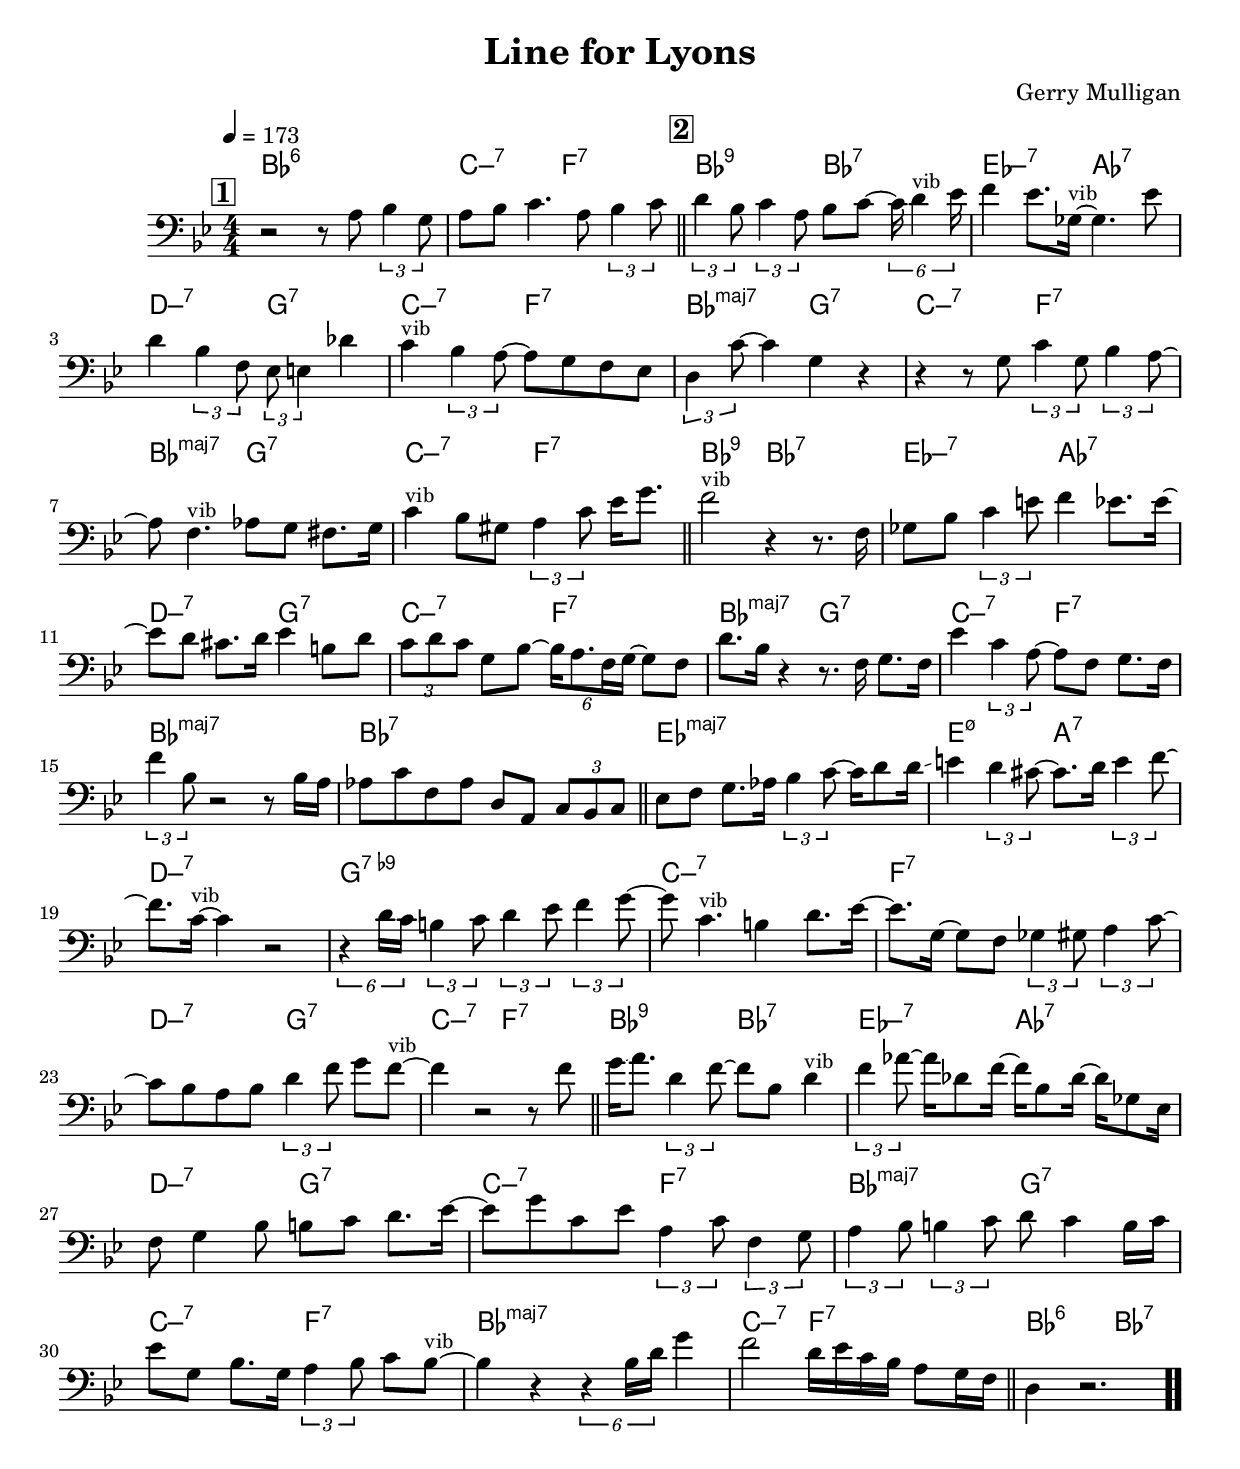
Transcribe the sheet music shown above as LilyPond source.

\version "2.13.2"

#(ly:set-option 'point-and-click #f)

\header {
  title = "Line for Lyons"
  composer = "Gerry Mulligan"
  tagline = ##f
}
global =
{
    \override Staff.TimeSignature #'style = #'()
    \time 4/4
    \clef "bass"
    \key bes \major
    \override Rest #'direction = #'0
    \override MultiMeasureRest #'staff-position = #0
}
\score
{
<<
    \transpose c' c'

    \new ChordNames { \chords {
      \set majorSevenSymbol = \markup { "maj7" }
      \set minorChordModifier = \markup { \char ##x2013 }
      | bes1:6 | c2:min7 f2:7 
      | bes2:9 bes2:7 | es2:min7 aes2:7 | d2:min7 g2:7 | c2:min7 f2:7 | bes2:maj g2:7 | c2:min7 f2:7 | bes2:maj g2:7 | c2:min7 f2:7 
      | bes2:9 bes2:7 | es2:min7 aes2:7 | d2:min7 g2:7 | c2:min7 f2:7 | bes2:maj g2:7 | c2:min7 f2:7 | bes1:maj | bes1:7 
      | es1:maj | e2:min5-7 a2:7 | d1:min7 | g1:9- | c1:min7 | f1:7 | d2:min7 g2:7 | c2:min7 f2:7 
      | bes2:9 bes2:7 | es2:min7 aes2:7 | d2:min7 g2:7 | c2:min7 f2:7 | bes2:maj g2:7 | c2:min7 f2:7 | bes1:maj | c2:min7 f2:7 
      | bes2:6 bes2:7|
      }
      }

    \new Staff
    <<
    \transpose c' c'

    {
      \global
  		%\override Score.MetronomeMark #'transparent = ##t
  		%\override Score.MetronomeMark #'stencil = ##f
  		
  		\override HorizontalBracket #'direction = #UP
  		\override HorizontalBracket #'bracket-flare = #'(0 . 0)
  		
  		\override TextSpanner #'dash-fraction = #1.0
  		\override TextSpanner #'bound-details #'left #'text = \markup{ \concat{\draw-line #'(0 . -1.0) \draw-line #'(1.0 . 0) }}
  		\override TextSpanner #'bound-details #'right #'text = \markup{ \concat{ \draw-line #'(1.0 . 0) \draw-line #'(0 . -1.0) }}
          \set Score.markFormatter = #format-mark-box-numbers


      \tempo 4 = 173
      \set Score.currentBarNumber = #-1
     
      \bar "||" \mark \default r2 r8 a8 \tuplet 3/2 {bes4 g8} 
      | a8 bes8 c'4. a8 \tuplet 3/2 {bes4 c'8} 
      \bar "||" \mark \default \tuplet 3/2 {d'4 bes8} \tuplet 3/2 {c'4 a8} bes8 c'8~ \tuplet 6/4 {c'16 d'4^\markup{\left-align \small vib} es'16} 
      | f'4 es'8. ges16~^\markup{\left-align \small vib} ges4. es'8 
      | d'4 \tuplet 3/2 {bes4 f8} \tuplet 3/2 {es8 e4} des'4 
      | c'4^\markup{\left-align \small vib} \tuplet 3/2 {bes4 a8~} a8 g8 f8 es8 
      | \tuplet 3/2 {d4 c'8~} c'4 g4 r4 
      | r4 r8 g8 \tuplet 3/2 {c'4 g8} \tuplet 3/2 {bes4 a8~} 
      | a8 f4.^\markup{\left-align \small vib} aes8 g8 fis8. g16 
      | c'4^\markup{\left-align \small vib} bes8 gis8 \tuplet 3/2 {a4 c'8} es'16 g'8. 
      \bar "||" f'2^\markup{\left-align \small vib} r4 r8. f16 
      | ges8 bes8 \tuplet 3/2 {c'4 e'8} f'4 es'8. es'16~ 
      | es'8 d'8 cis'8. d'16 es'4 b8 d'8 
      | \tuplet 3/2 {c'8 d'8 c'8} g8 bes8~ \tuplet 6/4 {bes16 a8. f16 g16~} g8 f8 
      | d'8. bes16 r4 r8. f16 g8. f16 
      | es'4 \tuplet 3/2 {c'4 a8~} a8 f8 g8. f16 
      | \tuplet 3/2 {f'4 bes8} r2 r8 bes16 a16 
      | aes8 c'8 f8 aes8 d8 a,8 \tuplet 3/2 {c8 bes,8 c8} 
      \bar "||" es8 f8 g8. aes16 \tuplet 3/2 {bes4 c'8~} c'16 d'8 d'16\glissando  
      | e'4 \tuplet 3/2 {d'4 cis'8~} cis'8. d'16 \tuplet 3/2 {e'4 f'8~} 
      | f'8. c'16~^\markup{\left-align \small vib} c'4 r2 
      | \tuplet 6/4 {r4 d'16 c'16} \tuplet 3/2 {b4 c'8} \tuplet 3/2 {d'4 es'8} \tuplet 3/2 {f'4 g'8~} 
      | g'8 c'4.^\markup{\left-align \small vib} b4 d'8. es'16~ 
      | es'8. g16~ g8 f8 \tuplet 3/2 {ges4 gis8} \tuplet 3/2 {a4 c'8~} 
      | c'8 bes8 a8 bes8 \tuplet 3/2 {d'4 f'8} g'8 f'8~^\markup{\left-align \small vib} 
      | f'4 r2 r8 f'8 
      \bar "||" g'16\glissando  a'8. \tuplet 3/2 {d'4 f'8~} f'8 bes8 d'4^\markup{\left-align \small vib} 
      | \tuplet 3/2 {f'4 aes'8~} aes'16 des'8 f'16~ f'16 bes8 des'16~ des'16 ges8 es16 
      | f8 g4 bes8 b8 c'8 d'8. es'16~ 
      | es'8 g'8 c'8 es'8 \tuplet 3/2 {a4 c'8} \tuplet 3/2 {f4 g8} 
      | \tuplet 3/2 {a4 bes8} \tuplet 3/2 {b4 c'8} d'8 c'4 b16 c'16 
      | es'8 g8 bes8. g16 \tuplet 3/2 {a4 bes8} c'8 bes8~^\markup{\left-align \small vib} 
      | bes4 r4 \tuplet 6/4 {r4 bes16 d'16} g'4 
      | f'2 d'16 es'16 c'16 bes16 a8 g16 f16 
      \bar "||" d4 r2.\bar  ".."
    }
    >>
>>    
}
